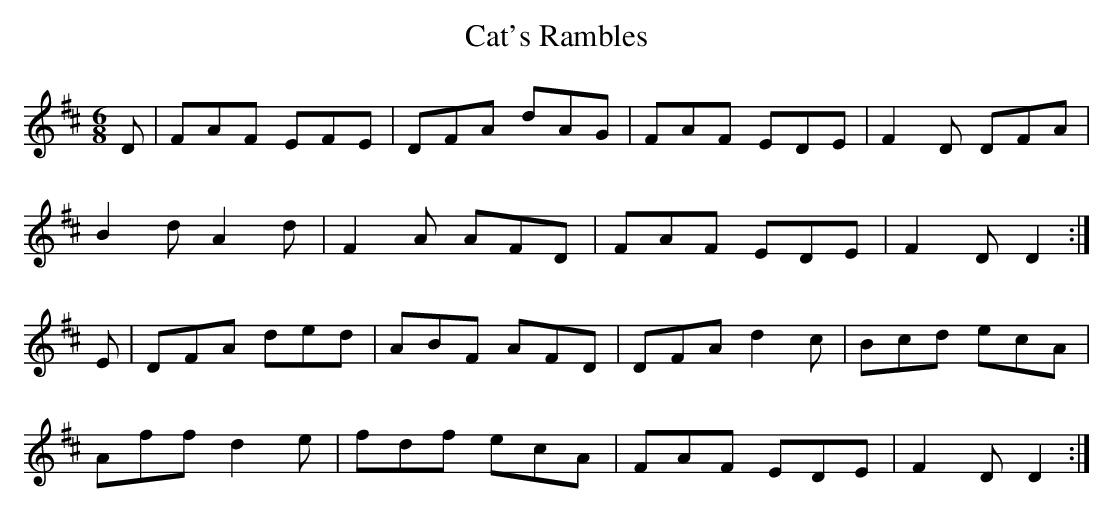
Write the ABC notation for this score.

X:1
T: Cat's Rambles
M: 6/8
L: 1/8
K: D
D | FAF EFE | DFA dAG | FAF EDE | F2 D DFA |
B2 d A2 d | F2 A AFD | FAF EDE | F2 D D2 :|
E | DFA ded | ABF AFD | DFA d2 c | Bcd ecA |
Aff d2 e | fdf ecA | FAF EDE | F2 D D2 :|
